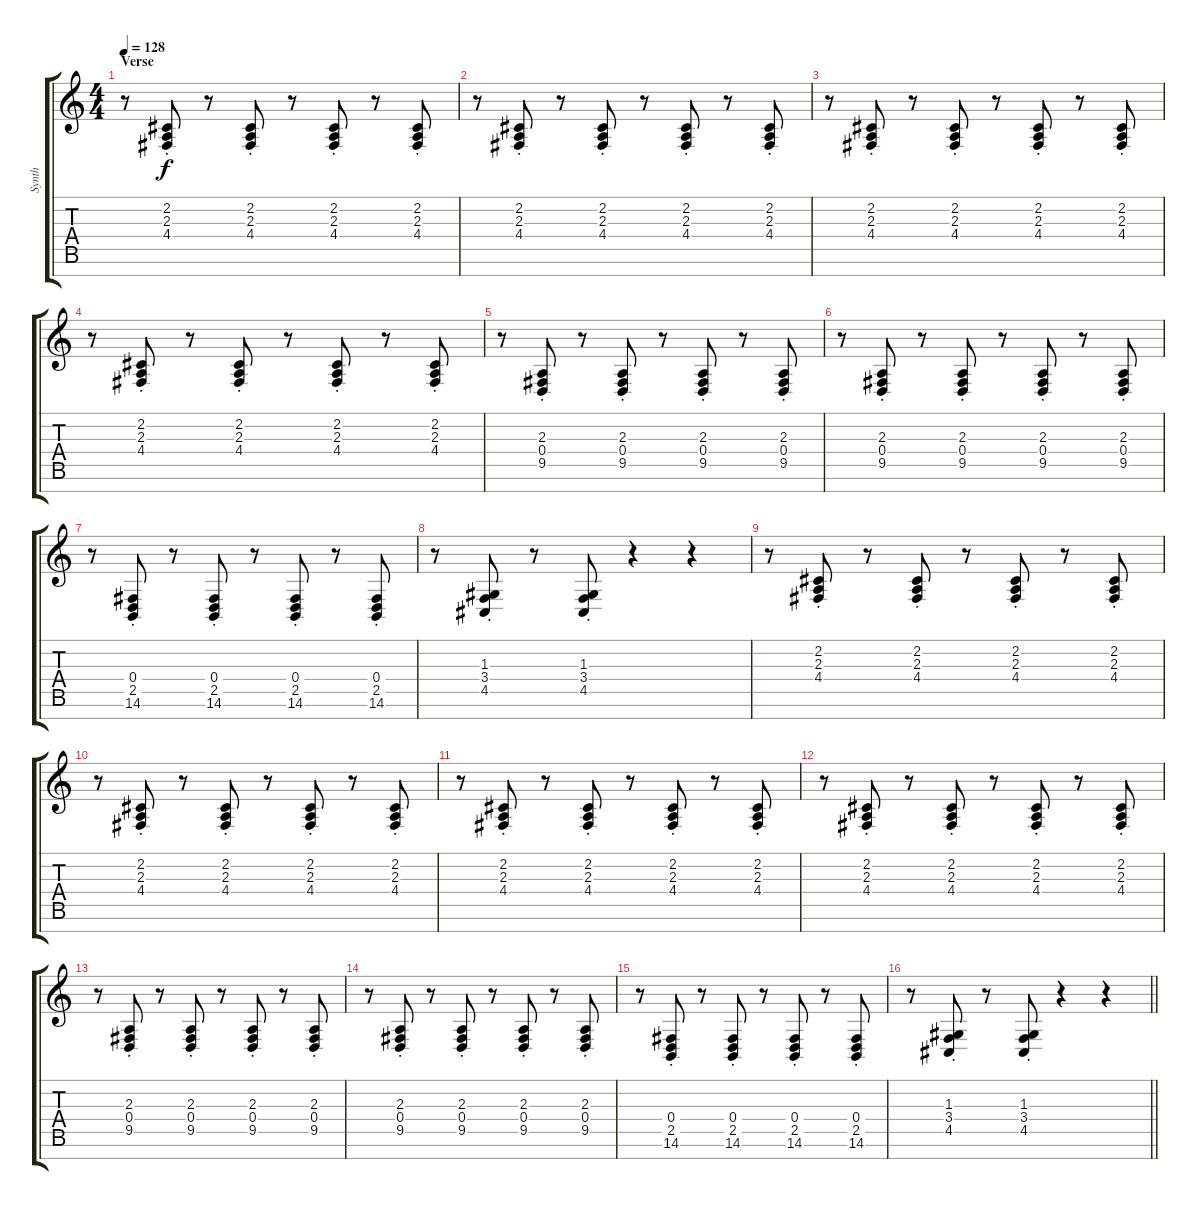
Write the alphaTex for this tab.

\track ("Synth" "Synth") {instrument altosax}
\staff {score tabs}
\tuning (E4 B3 G3 D3 A2 E2 B1) {hide}
\ts (4 4)
\section ("" "Verse")
\tempo 128
\clef g2
\ks c
r.8{dy f volume 12 instrument pad3polysynth} (2.2{st} 2.3{st} 4.4{st}).8 r.8 (2.2{st} 2.3{st} 4.4{st}).8 r.8 (2.2{st} 2.3{st} 4.4{st}).8 r.8 (2.2{st} 2.3{st} 4.4{st}).8 |
r.8 (2.2{st} 2.3{st} 4.4{st}).8 r.8 (2.2{st} 2.3{st} 4.4{st}).8 r.8 (2.2{st} 2.3{st} 4.4{st}).8 r.8 (2.2{st} 2.3{st} 4.4{st}).8 |
r.8 (2.2{st} 2.3{st} 4.4{st}).8 r.8 (2.2{st} 2.3{st} 4.4{st}).8 r.8 (2.2{st} 2.3{st} 4.4{st}).8 r.8 (2.2{st} 2.3{st} 4.4{st}).8 |
r.8 (2.2{st} 2.3{st} 4.4{st}).8 r.8 (2.2{st} 2.3{st} 4.4{st}).8 r.8 (2.2{st} 2.3{st} 4.4{st}).8 r.8 (2.2{st} 2.3{st} 4.4{st}).8 |
r.8 (2.3{st} 0.4{st} 9.5{st}).8 r.8 (2.3{st} 0.4{st} 9.5{st}).8 r.8 (2.3{st} 0.4{st} 9.5{st}).8 r.8 (2.3{st} 0.4{st} 9.5{st}).8 |
r.8 (2.3{st} 0.4{st} 9.5{st}).8 r.8 (2.3{st} 0.4{st} 9.5{st}).8 r.8 (2.3{st} 0.4{st} 9.5{st}).8 r.8 (2.3{st} 0.4{st} 9.5{st}).8 |
r.8 (0.4{st} 2.5{st} 14.6{st}).8 r.8 (0.4{st} 2.5{st} 14.6{st}).8 r.8 (0.4{st} 2.5{st} 14.6{st}).8 r.8 (0.4{st} 2.5{st} 14.6{st}).8 |
r.8 (1.3{st} 3.4{st} 4.5{st}).8 r.8 (1.3{st} 3.4{st} 4.5{st}).8 r.4 r.4 |
r.8 (2.2{st} 2.3{st} 4.4{st}).8 r.8 (2.2{st} 2.3{st} 4.4{st}).8 r.8 (2.2{st} 2.3{st} 4.4{st}).8 r.8 (2.2{st} 2.3{st} 4.4{st}).8 |
r.8 (2.2{st} 2.3{st} 4.4{st}).8 r.8 (2.2{st} 2.3{st} 4.4{st}).8 r.8 (2.2{st} 2.3{st} 4.4{st}).8 r.8 (2.2{st} 2.3{st} 4.4{st}).8 |
r.8 (2.2{st} 2.3{st} 4.4{st}).8 r.8 (2.2{st} 2.3{st} 4.4{st}).8 r.8 (2.2{st} 2.3{st} 4.4{st}).8 r.8 (2.2{st} 2.3{st} 4.4{st}).8 |
r.8 (2.2{st} 2.3{st} 4.4{st}).8 r.8 (2.2{st} 2.3{st} 4.4{st}).8 r.8 (2.2{st} 2.3{st} 4.4{st}).8 r.8 (2.2{st} 2.3{st} 4.4{st}).8 |
r.8 (2.3{st} 0.4{st} 9.5{st}).8 r.8 (2.3{st} 0.4{st} 9.5{st}).8 r.8 (2.3{st} 0.4{st} 9.5{st}).8 r.8 (2.3{st} 0.4{st} 9.5{st}).8 |
r.8 (2.3{st} 0.4{st} 9.5{st}).8 r.8 (2.3{st} 0.4{st} 9.5{st}).8 r.8 (2.3{st} 0.4{st} 9.5{st}).8 r.8 (2.3{st} 0.4{st} 9.5{st}).8 |
r.8 (0.4{st} 2.5{st} 14.6{st}).8 r.8 (0.4{st} 2.5{st} 14.6{st}).8 r.8 (0.4{st} 2.5{st} 14.6{st}).8 r.8 (0.4{st} 2.5{st} 14.6{st}).8 |
\barLineRight lightlight
r.8 (1.3{st} 3.4{st} 4.5{st}).8 r.8 (1.3{st} 3.4{st} 4.5{st}).8 r.4 r.4
